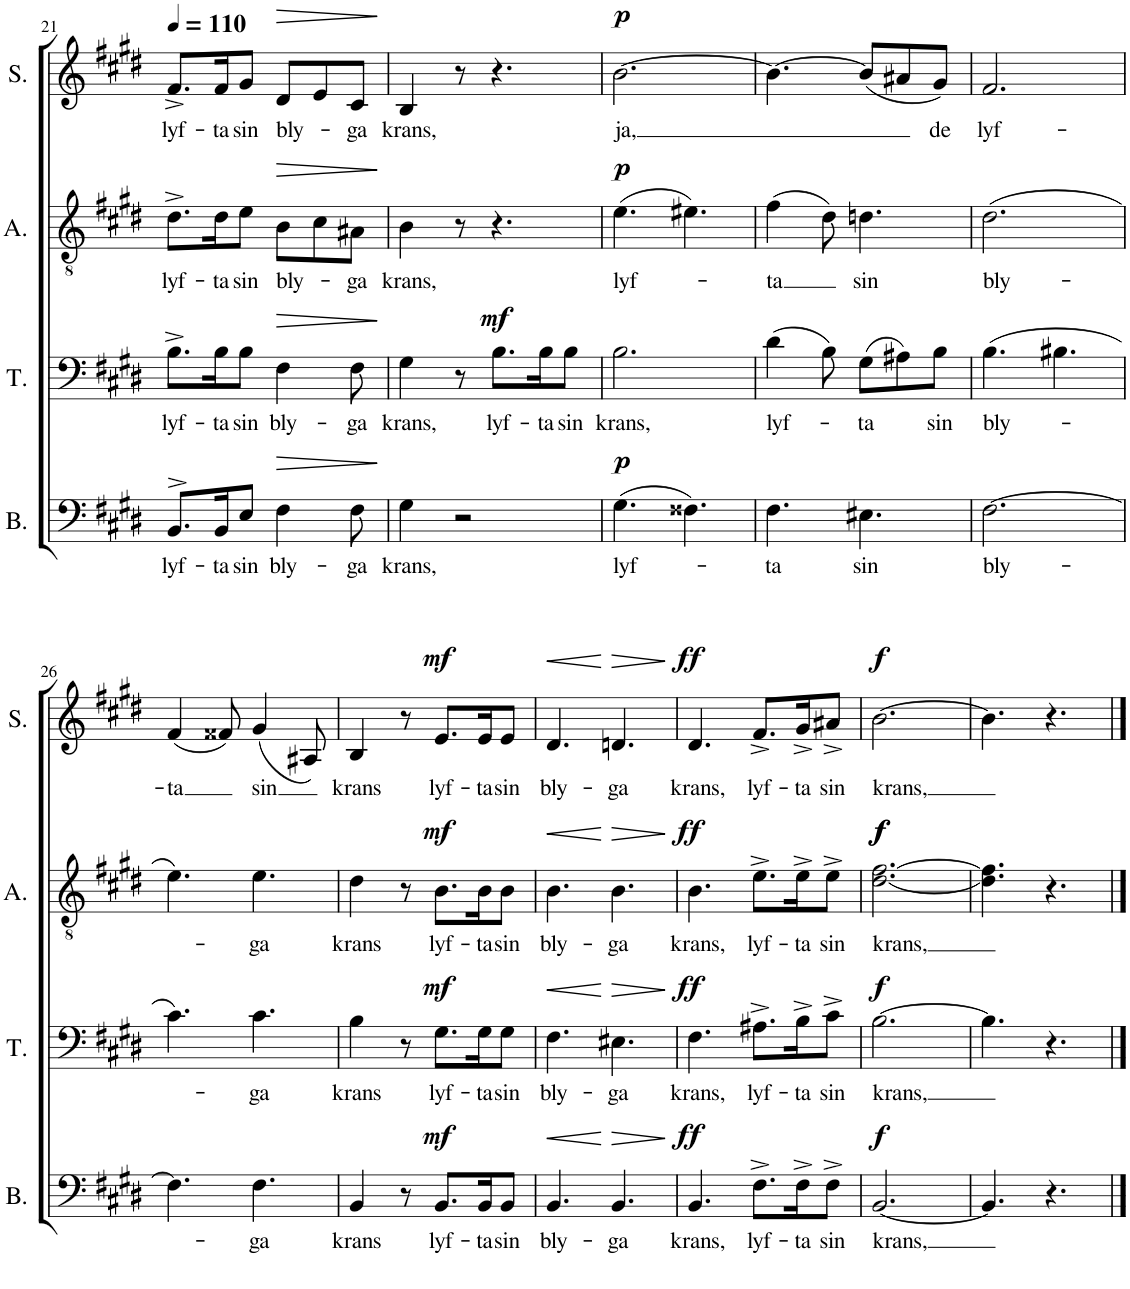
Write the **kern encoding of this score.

**kern	**text	**dynam	**kern	**text	**dynam	**kern	**text	**dynam	**kern	**text	**dynam
*part4	*part4	*part4	*part3	*part3	*part3	*part2	*part2	*part2	*part1	*part1	*part1
*staff4	*staff4	*staff4	*staff3	*staff3	*staff3	*staff2	*staff2	*staff2	*staff1	*staff1	*staff1
*I"Bass	*	*	*I"Tenor	*	*	*I"Alto	*	*	*I"Soprano	*	*
*I'B.	*	*	*I'T.	*	*	*I'A.	*	*	*I'S.	*	*
!!LO:PB:g=z
*clefF4	*	*	*clefF4	*	*	*clefGv2	*	*	*clefG2	*	*
*k[f#c#g#d#]	*	*	*k[f#c#g#d#]	*	*	*k[f#c#g#d#]	*	*	*k[f#c#g#d#]	*	*
*M6/8	*	*	*M6/8	*	*	*M6/8	*	*	*M6/8	*	*
*MM110	*	*	*MM110	*	*	*MM110	*	*	*MM110	*	*
=21	=21	=21	=21	=21	=21	=21	=21	=21	=21	=21	=21
!	!LO:LY:b	!	!	!LO:LY:b	!	!	!LO:LY:b	!	!	!LO:LY:b	!
8.BB^>/L	lyf-	.	8.B^\L	lyf-	.	8.d#^\L	lyf-	.	8.f#^/L	lyf-	.
!	!LO:LY:b	!	!	!LO:LY:b	!	!	!LO:LY:b	!	!	!LO:LY:b	!
16BB/K	-ta	.	16B\K	-ta	.	16d#\K	-ta	.	16f#/K	-ta	.
!	!LO:LY:b	!	!	!LO:LY:b	!	!	!LO:LY:b	!	!	!LO:LY:b	!
8E/J	sin	.	8B\J	sin	.	8e\J	sin	.	8g#/J	sin	.
!	!LO:LY:b	!LO:HP:b	!	!LO:LY:b	!LO:HP:b	!	!LO:LY:b	!LO:HP:b	!	!LO:LY:b	!LO:HP:b
4F#\	bly-	>	4F#\	bly-	>	8B\L	bly-	>	8d#/L	bly-	>
.	.	.	.	.	.	8c#\	.	.	8e/	.	.
!	!LO:LY:b	!	!	!LO:LY:b	!	!	!LO:LY:b	!	!	!LO:LY:b	!
8F#\	-ga	.	8F#\	-ga	.	8A#X\J	-ga	.	8c#/J	-ga	.
.	.	]	.	.	]	.	.	]	.	.	]
=22	=22	=22	=22	=22	=22	=22	=22	=22	=22	=22	=22
!	!LO:LY:b	!	!	!LO:LY:b	!	!	!LO:LY:b	!	!	!LO:LY:b	!
4G#\	krans,	.	4G#\	krans,	.	4B\	krans,	.	4B/	krans,	.
2r	.	.	8r	.	.	8r	.	.	8r	.	.
!	!	!	!	!LO:LY:b	!LO:DY:a	!	!	!	!	!	!
.	.	.	8.B\L	lyf-	mf	4.r	.	.	4.r	.	.
!	!	!	!	!LO:LY:b	!	!	!	!	!	!	!
.	.	.	16B\K	-ta	.	.	.	.	.	.	.
!	!	!	!	!LO:LY:b	!	!	!	!	!	!	!
.	.	.	8B\J	sin	.	.	.	.	.	.	.
=23	=23	=23	=23	=23	=23	=23	=23	=23	=23	=23	=23
!	!LO:LY:b	!LO:DY:a	!	!LO:LY:b	!	!	!LO:LY:b	!LO:DY:a	!	!LO:LY:b	!LO:DY:a
(4.G#\	lyf-	p	2.B\	krans,	.	(4.e\	lyf-	p	[2.b\	ja,	p
4.F##X\)	.	.	.	.	.	4.e#X\)	.	.	.	.	.
=24	=24	=24	=24	=24	=24	=24	=24	=24	=24	=24	=24
!	!LO:LY:b	!	!	!LO:LY:b	!	!	!LO:LY:b	!	!	!	!
4.F#\	-ta	.	(4d#\	lyf-	.	(4f#\	-ta	.	4.b\_	.	.
.	.	.	8B\)	.	.	8d#\)	.	.	.	.	.
!	!LO:LY:b	!	!	!LO:LY:b	!	!	!LO:LY:b	!	!	!	!
4.E#X\	sin	.	(8G#\L	-ta	.	4.dn\	sin	.	(8b/L]	.	.
.	.	.	8A#X\)	.	.	.	.	.	8a#X/	.	.
!	!	!	!	!LO:LY:b	!	!	!	!	!	!LO:LY:b	!
.	.	.	8B\J	sin	.	.	.	.	8g#/J)	de	.
=25	=25	=25	=25	=25	=25	=25	=25	=25	=25	=25	=25
!	!LO:LY:b	!	!	!LO:LY:b	!	!	!LO:LY:b	!	!	!LO:LY:b	!
[2.F#\	bly-	.	(4.B\	bly-	.	(2.d#\	bly-	.	2.f#/	lyf-	.
.	.	.	4.B#X\	.	.	.	.	.	.	.	.
!!LO:LB:g=z
=26	=26	=26	=26	=26	=26	=26	=26	=26	=26	=26	=26
!	!	!	!	!	!	!	!	!	!	!LO:LY:b	!
4.F#\]	.	.	4.c#\)	.	.	4.e\)	.	.	(4f#/	-ta	.
.	.	.	.	.	.	.	.	.	8f##X/)	.	.
!	!LO:LY:b	!	!	!LO:LY:b	!	!	!LO:LY:b	!	!	!LO:LY:b	!
4.F#\	-ga	.	4.c#\	-ga	.	4.e\	-ga	.	(4g#/	sin	.
.	.	.	.	.	.	.	.	.	8A#X/)	.	.
=27	=27	=27	=27	=27	=27	=27	=27	=27	=27	=27	=27
!	!LO:LY:b	!	!	!LO:LY:b	!	!	!LO:LY:b	!	!	!LO:LY:b	!
4BB/	krans	.	4B\	krans	.	4d#\	krans	.	4B/	krans	.
8r	.	.	8r	.	.	8r	.	.	8r	.	.
!	!LO:LY:b	!LO:DY:a	!	!LO:LY:b	!LO:DY:a	!	!LO:LY:b	!LO:DY:a	!	!LO:LY:b	!LO:DY:a
8.BB/L	lyf-	mf	8.G#\L	lyf-	mf	8.B\L	lyf-	mf	8.e/L	lyf-	mf
!	!LO:LY:b	!	!	!LO:LY:b	!	!	!LO:LY:b	!	!	!LO:LY:b	!
16BB/K	-ta	.	16G#\K	-ta	.	16B\K	-ta	.	16e/K	-ta	.
!	!LO:LY:b	!	!	!LO:LY:b	!	!	!LO:LY:b	!	!	!LO:LY:b	!
8BB/J	sin	.	8G#\J	sin	.	8B\J	sin	.	8e/J	sin	.
=28	=28	=28	=28	=28	=28	=28	=28	=28	=28	=28	=28
!	!LO:LY:b	!LO:HP:b	!	!LO:LY:b	!LO:HP:b	!	!LO:LY:b	!LO:HP:b	!	!LO:LY:b	!LO:HP:b
4.BB/	bly-	<	4.F#\	bly-	<	4.B\	bly-	<	4.d#/	bly-	<
!	!LO:LY:b	!LO:HP:n=1:b	!	!LO:LY:b	!LO:HP:n=1:b	!	!LO:LY:b	!LO:HP:n=1:b	!	!LO:LY:b	!LO:HP:n=1:b
4.BB/	-ga	[ >	4.E#X\	-ga	[ >	4.B\	-ga	[ >	4.dn/	-ga	[ >
.	.	]	.	.	]	.	.	]	.	.	]
=29	=29	=29	=29	=29	=29	=29	=29	=29	=29	=29	=29
!	!LO:LY:b	!LO:DY:a	!	!LO:LY:b	!LO:DY:a	!	!LO:LY:b	!LO:DY:a	!	!LO:LY:b	!LO:DY:a
4.BB/	krans,	ff	4.F#\	krans,	ff	4.B\	krans,	ff	4.d#/	krans,	ff
!	!LO:LY:b	!	!	!LO:LY:b	!	!	!LO:LY:b	!	!	!LO:LY:b	!
8.F#^\L	lyf-	.	8.A#X^\L	lyf-	.	8.e^\L	lyf-	.	8.f#^/L	lyf-	.
!	!LO:LY:b	!	!	!LO:LY:b	!	!	!LO:LY:b	!	!	!LO:LY:b	!
16F#^\K	-ta	.	16B^\K	-ta	.	16e^\K	-ta	.	16g#^/K	-ta	.
!	!LO:LY:b	!	!	!LO:LY:b	!	!	!LO:LY:b	!	!	!LO:LY:b	!
8F#^\J	sin	.	8c#^\J	sin	.	8e^\J	sin	.	8a#X^/J	sin	.
=30	=30	=30	=30	=30	=30	=30	=30	=30	=30	=30	=30
!	!LO:LY:b	!LO:DY:a	!	!LO:LY:b	!LO:DY:a	!	!LO:LY:b	!LO:DY:a	!	!LO:LY:b	!
!	!	!	!	!	!	!	!	!LO:DY:n=1:a	!	!	!LO:DY:a
[2.BB/	krans,	f	[2.B\	krans,	f	[2.d#\ [2.f#\	krans,	f f	[2.b\	krans,	f
=31	=31	=31	=31	=31	=31	=31	=31	=31	=31	=31	=31
4.BB/]	.	.	4.B\]	.	.	4.d#\] 4.f#\]	.	.	4.b\]	.	.
4.r	.	.	4.r	.	.	4.r	.	.	4.r	.	.
==	==	==	==	==	==	==	==	==	==	==	==
*-	*-	*-	*-	*-	*-	*-	*-	*-	*-	*-	*-
